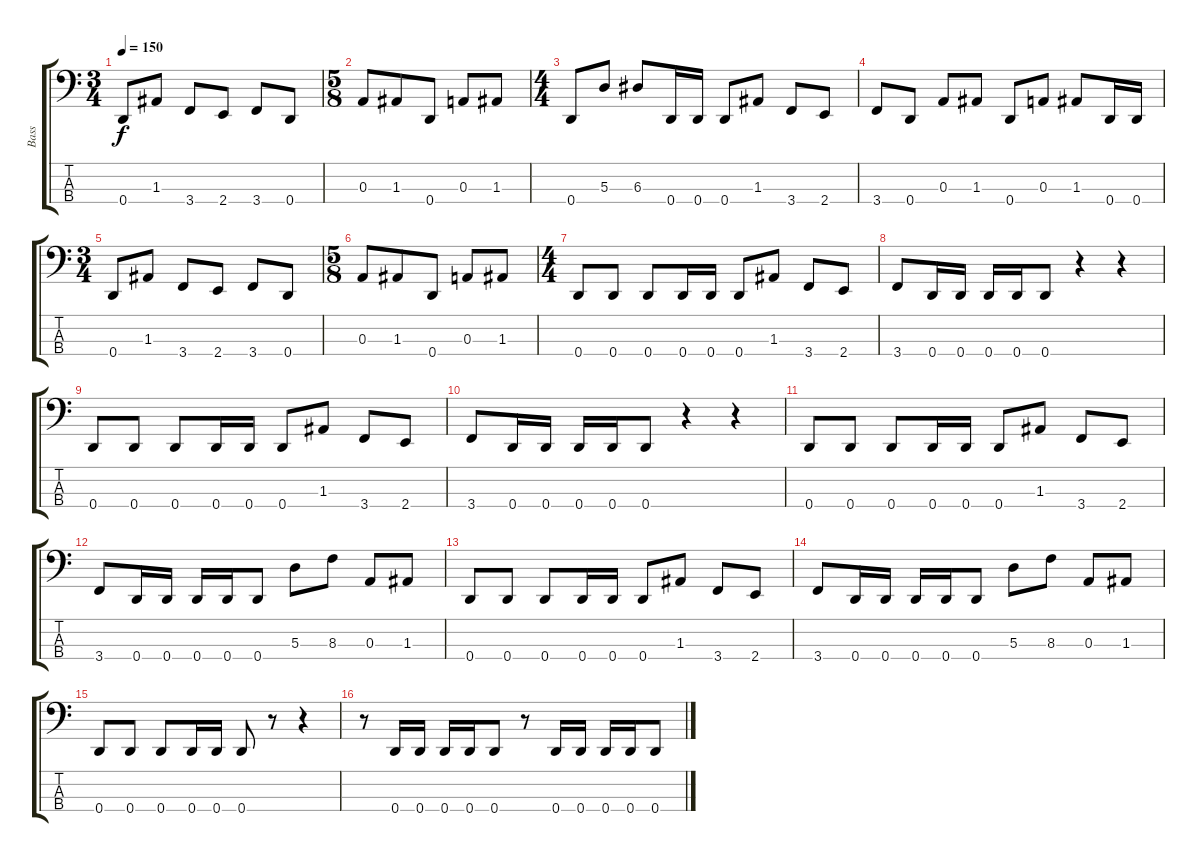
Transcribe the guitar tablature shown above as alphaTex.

\track ("Bass" "Bass") {instrument electricbasspick}
\staff {score tabs}
\tuning (G2 D2 A1 D1) {hide}
\ts (3 4)
\tempo 150
\clef f4
\ks c
0.4.8{dy f} 1.3.8 3.4.8 2.4.8 3.4.8 0.4.8 |
\ts (5 8)
0.3.8 1.3.8 0.4.8 0.3.8 1.3.8 |
\ts (4 4)
0.4.8 5.3.8 6.3.8 0.4.16 0.4.16 0.4.8 1.3.8 3.4.8 2.4.8 |
3.4.8 0.4.8 0.3.8 1.3.8 0.4.8 0.3.8 1.3.8 0.4.16 0.4.16 |
\ts (3 4)
0.4.8 1.3.8 3.4.8 2.4.8 3.4.8 0.4.8 |
\ts (5 8)
0.3.8 1.3.8 0.4.8 0.3.8 1.3.8 |
\ts (4 4)
0.4.8 0.4.8 0.4.8 0.4.16 0.4.16 0.4.8 1.3.8 3.4.8 2.4.8 |
3.4.8 0.4.16 0.4.16 0.4.16 0.4.16 0.4.8 r.4 r.4 |
0.4.8 0.4.8 0.4.8 0.4.16 0.4.16 0.4.8 1.3.8 3.4.8 2.4.8 |
3.4.8 0.4.16 0.4.16 0.4.16 0.4.16 0.4.8 r.4 r.4 |
0.4.8 0.4.8 0.4.8 0.4.16 0.4.16 0.4.8 1.3.8 3.4.8 2.4.8 |
3.4.8 0.4.16 0.4.16 0.4.16 0.4.16 0.4.8 5.3.8 8.3.8 0.3.8 1.3.8 |
0.4.8 0.4.8 0.4.8 0.4.16 0.4.16 0.4.8 1.3.8 3.4.8 2.4.8 |
3.4.8 0.4.16 0.4.16 0.4.16 0.4.16 0.4.8 5.3.8 8.3.8 0.3.8 1.3.8 |
0.4.8 0.4.8 0.4.8 0.4.16 0.4.16 0.4.8 r.8 r.4 |
r.8 0.4.16 0.4.16 0.4.16 0.4.16 0.4.8 r.8 0.4.16 0.4.16 0.4.16 0.4.16 0.4.8
